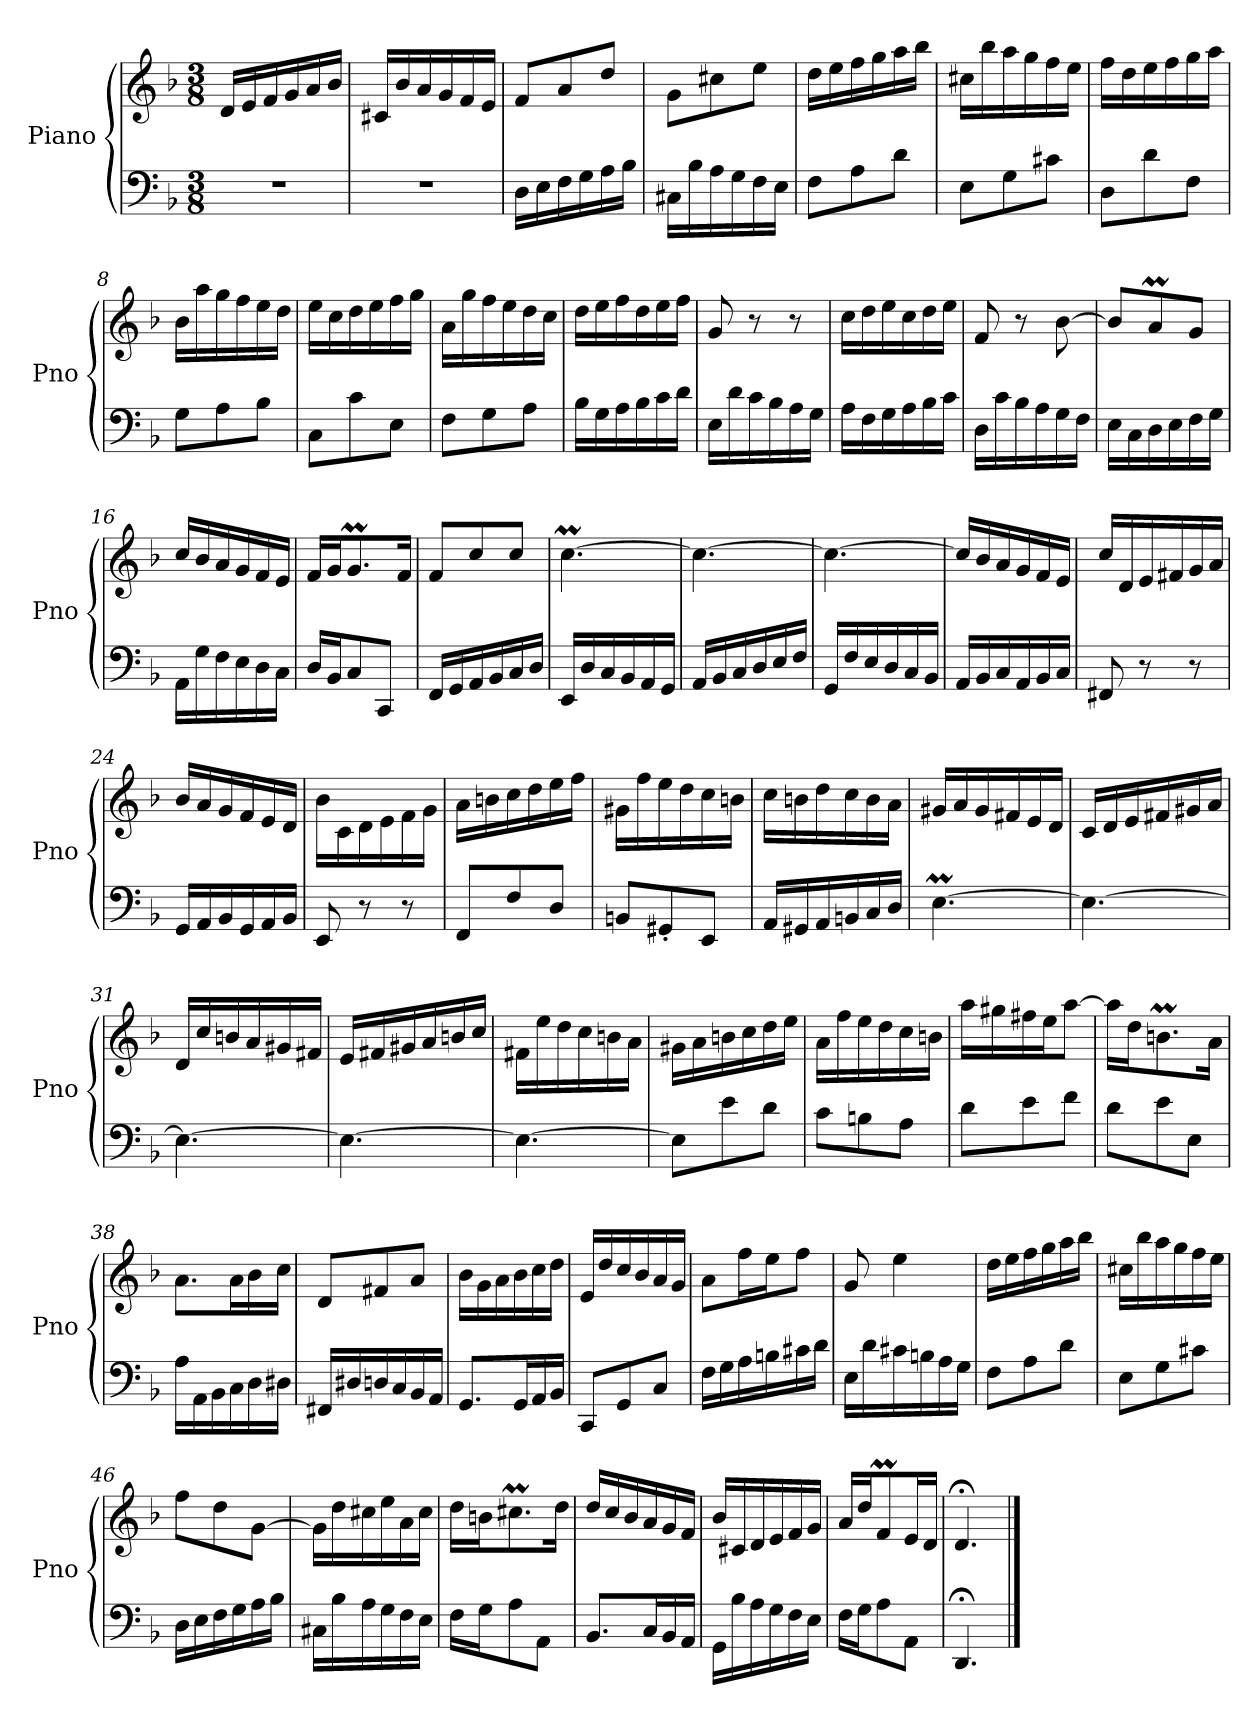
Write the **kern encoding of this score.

**kern	**kern
*part1	*part1
*staff2	*staff1
*I"Piano	*
*I'Pno	*
*clefF4	*clefG2
*k[b-]	*k[b-]
*M3/8	*M3/8
=1	=1
4.r	16d/LL
.	16e/
.	16f/
.	16g/
.	16a/
.	16b-/JJ
=2	=2
4.r	16c#X/LL
.	16b-/
.	16a/
.	16g/
.	16f/
.	16e/JJ
=3	=3
16D\LL	8f/L
16E\	.
16F\	8a/
16G\	.
16A\	8dd/J
16B-\JJ	.
=4	=4
16C#X\LL	8g\L
16B-\	.
16A\	8cc#X\
16G\	.
16F\	8ee\J
16E\JJ	.
=5	=5
8F\L	16dd\LL
.	16ee\
8A\	16ff\
.	16gg\
8d\J	16aa\
.	16bb-\JJ
!!LO:LB:g=z
=6	=6
8E\L	16cc#X\LL
.	16bb-\
8G\	16aa\
.	16gg\
8c#X\J	16ff\
.	16ee\JJ
=7	=7
8D\L	16ff\LL
.	16dd\
8d\	16ee\
.	16ff\
8F\J	16gg\
.	16aa\JJ
=8	=8
8G\L	16b-\LL
.	16aa\
8A\	16gg\
.	16ff\
8B-\J	16ee\
.	16dd\JJ
=9	=9
8C\L	16ee\LL
.	16cc\
8c\	16dd\
.	16ee\
8E\J	16ff\
.	16gg\JJ
=10	=10
8F\L	16a\LL
.	16gg\
8G\	16ff\
.	16ee\
8A\J	16dd\
.	16cc\JJ
=11	=11
16B-\LL	16dd\LL
16G\	16ee\
16A\	16ff\
16B-\	16dd\
16c\	16ee\
16d\JJ	16ff\JJ
!!LO:LB:g=z
=12	=12
16E\LL	8g/
16d\	.
16c\	8r
16B-\	.
16A\	8r
16G\JJ	.
=13	=13
16A\LL	16cc\LL
16F\	16dd\
16G\	16ee\
16A\	16cc\
16B-\	16dd\
16c\JJ	16ee\JJ
=14	=14
16D\LL	8f/
16c\	.
16B-\	8r
16A\	.
16G\	[8b-\
16F\JJ	.
=15	=15
16E\LL	8b-/L]
16C\	.
16D\	8am/
16E\	.
16F\	8g/J
16G\JJ	.
=16	=16
16AA\LL	16cc/LL
16G\	16b-/
16F\	16a/
16E\	16g/
16D\	16f/
16C\JJ	16e/JJ
=17	=17
16D/LL	16f/LL
16BB-/J	16g/J
8C/	8.gM/
8CC/J	.
.	16f/Jk
!!LO:LB:g=z
=18	=18
16FF/LL	8f/L
16GG/	.
16AA/	8cc/
16BB-/	.
16C/	8cc/J
16D/JJ	.
=19	=19
16EE/LL	[4.ccM\
16D/	.
16C/	.
16BB-/	.
16AA/	.
16GG/JJ	.
=20	=20
16AA/LL	4.cc\_
16BB-/	.
16C/	.
16D/	.
16E/	.
16F/JJ	.
=21	=21
16GG/LL	4.cc\_
16F/	.
16E/	.
16D/	.
16C/	.
16BB-/JJ	.
=22	=22
16AA/LL	16cc/LL]
16BB-/	16b-/
16C/	16a/
16AA/	16g/
16BB-/	16f/
16C/JJ	16e/JJ
!!LO:LB:g=z
=23	=23
8FF#X/	16cc/LL
.	16d/
8r	16e/
.	16f#X/
8r	16g/
.	16a/JJ
=24	=24
16GG/LL	16b-/LL
16AA/	16a/
16BB-/	16g/
16GG/	16f/
16AA/	16e/
16BB-/JJ	16d/JJ
=25	=25
8EE/	16b-\LL
.	16c\
8r	16d\
.	16e\
8r	16f\
.	16g\JJ
=26	=26
8FF/L	16a\LL
.	16bn\
8F/	16cc\
.	16dd\
8D/J	16ee\
.	16ff\JJ
=27	=27
8BBn/L	16g#X\LL
.	16ff\
8GG#X'/	16ee\
.	16dd\
8EE/J	16cc\
.	16bn\JJ
!!LO:PB:g=z
=28	=28
16AA/LL	16cc\LL
16GG#X/	16bn\
16AA/	16dd\
16BBn/	16cc\
16C/	16b\
16D/JJ	16a\JJ
=29	=29
[4.Em\	16g#X/LL
.	16a/
.	16g#/
.	16f#X/
.	16e/
.	16d/JJ
=30	=30
4.E\_	16c/LL
.	16d/
.	16e/
.	16f#X/
.	16g#X/
.	16a/JJ
=31	=31
4.E\_	16d/LL
.	16cc/
.	16bn/
.	16a/
.	16g#X/
.	16f#X/JJ
=32	=32
4.E\_	16e/LL
.	16f#X/
.	16g#X/
.	16a/
.	16bn/
.	16cc/JJ
!!LO:LB:g=z
=33	=33
4.E\_	16f#X\LL
.	16ee\
.	16dd\
.	16cc\
.	16bn\
.	16a\JJ
=34	=34
8E\L]	16g#X\LL
.	16a\
8e\	16bn\
.	16cc\
8d\J	16dd\
.	16ee\JJ
=35	=35
8c\L	16a\LL
.	16ff\
8Bn\	16ee\
.	16dd\
8A\J	16cc\
.	16bn\JJ
=36	=36
8d\L	16aa\LL
.	16gg#X\
8e\	16ff#X\
.	16ee\J
8f\J	[8aa\J
=37	=37
8d\L	16aa\LL]
.	16dd\J
8e\	8.bnm\
8E\J	.
.	16a\Jk
!!LO:LB:g=z
=38	=38
16A\LL	8.a\L
16AA\	.
16BB-\	.
16C\	16a\L
16D\	16b-\
16D#X\JJ	16cc\JJ
=39	=39
16FF#X/LL	8d/L
16D#X/	.
16Dn/	8f#X/
16C/	.
16BB-/	8a/J
16AA/JJ	.
=40	=40
8.GG/L	16b-\LL
.	16g\
.	16a\
16GG/L	16b-\
16AA/	16cc\
16BB-/JJ	16dd\JJ
=41	=41
8CC/L	16e/LL
.	16dd/
8GG/	16cc/
.	16b-/
8C/J	16a/
.	16g/JJ
=42	=42
16F\LL	8a\L
16G\	.
16A\	16ff\L
16Bn\	16ee\J
16c#X\	8ff\J
16d\JJ	.
!!LO:LB:g=z
=43	=43
16E\LL	8g/
16d\	.
16c#X\	4ee\
16Bn\	.
16A\	.
16G\JJ	.
=44	=44
8F\L	16dd\LL
.	16ee\
8A\	16ff\
.	16gg\
8d\J	16aa\
.	16bb-\JJ
=45	=45
8E\L	16cc#X\LL
.	16bb-\
8G\	16aa\
.	16gg\
8c#X\J	16ff\
.	16ee\JJ
=46	=46
16D\LL	8ff\L
16E\	.
16F\	8dd\
16G\	.
16A\	[8g\J
16B-\JJ	.
=47	=47
16C#X\LL	16g\LL]
16B-\	16dd\
16A\	16cc#X\
16G\	16ee\
16F\	16a\
16E\JJ	16cc#\JJ
!!LO:LB:g=z
=48	=48
16F\LL	16dd\LL
16G\J	16bn\J
8A\	8.cc#Xm\
8AA\J	.
.	16dd\Jk
=49	=49
8.BB-/L	16dd/LL
.	16cc/
.	16b-/
16C/L	16a/
16BB-/	16g/
16AA/JJ	16f/JJ
=50	=50
16GG\LL	16b-/LL
16B-\	16c#X/
16A\	16d/
16G\	16e/
16F\	16f/
16E\JJ	16g/JJ
=51	=51
16F\LL	16a/LL
16G\J	16dd/J
8A\	8fM/
8AA\J	16e/L
.	16d/JJ
=52	=52
4.DD;</	4.d;</
==	==
*-	*-
